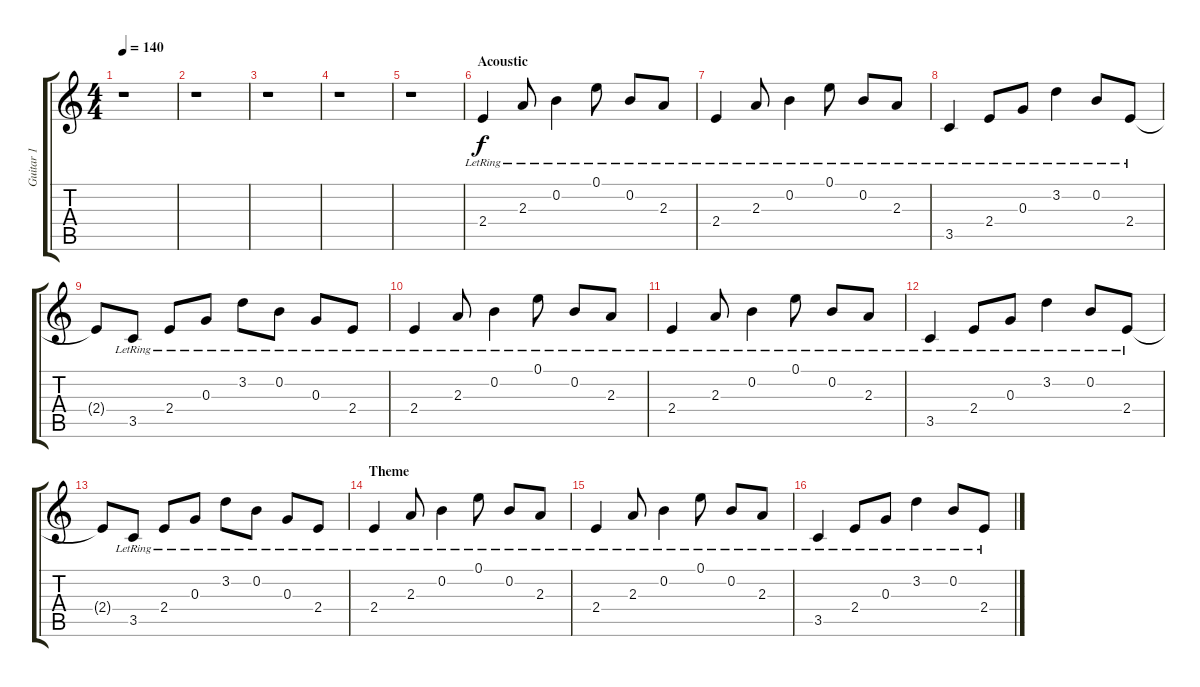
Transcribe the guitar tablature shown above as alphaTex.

\track ("Guitar 1" "Guitar 1") {instrument acousticguitarsteel}
\staff {score tabs}
\tuning (E4 B3 G3 D3 A2 E2) {hide}
\ts (4 4)
\tempo 140
\clef g2
\ks c
r.1{dy f} |
r.1 |
r.1 |
r.1 |
r.1 |
\section ("" "Acoustic")
2.4{lr}.4 2.3{lr}.8 0.2{lr}.4 0.1{lr}.8 0.2{lr}.8 2.3{lr}.8 |
2.4{lr}.4 2.3{lr}.8 0.2{lr}.4 0.1{lr}.8 0.2{lr}.8 2.3{lr}.8 |
3.5{lr}.4 2.4{lr}.8 0.3{lr}.8 3.2{lr}.4 0.2{lr}.8 2.4{lr}.8 |
2.4{t}.8 3.5{lr}.8 2.4{lr}.8 0.3{lr}.8 3.2{lr}.8 0.2{lr}.8 0.3{lr}.8 2.4{lr}.8 |
2.4{lr}.4 2.3{lr}.8 0.2{lr}.4 0.1{lr}.8 0.2{lr}.8 2.3{lr}.8 |
2.4{lr}.4 2.3{lr}.8 0.2{lr}.4 0.1{lr}.8 0.2{lr}.8 2.3{lr}.8 |
3.5{lr}.4 2.4{lr}.8 0.3{lr}.8 3.2{lr}.4 0.2{lr}.8 2.4{lr}.8 |
2.4{t}.8 3.5{lr}.8 2.4{lr}.8 0.3{lr}.8 3.2{lr}.8 0.2{lr}.8 0.3{lr}.8 2.4{lr}.8 |
\section ("" "Theme")
2.4{lr}.4 2.3{lr}.8 0.2{lr}.4 0.1{lr}.8 0.2{lr}.8 2.3{lr}.8 |
2.4{lr}.4 2.3{lr}.8 0.2{lr}.4 0.1{lr}.8 0.2{lr}.8 2.3{lr}.8 |
3.5{lr}.4 2.4{lr}.8 0.3{lr}.8 3.2{lr}.4 0.2{lr}.8 2.4{lr}.8
